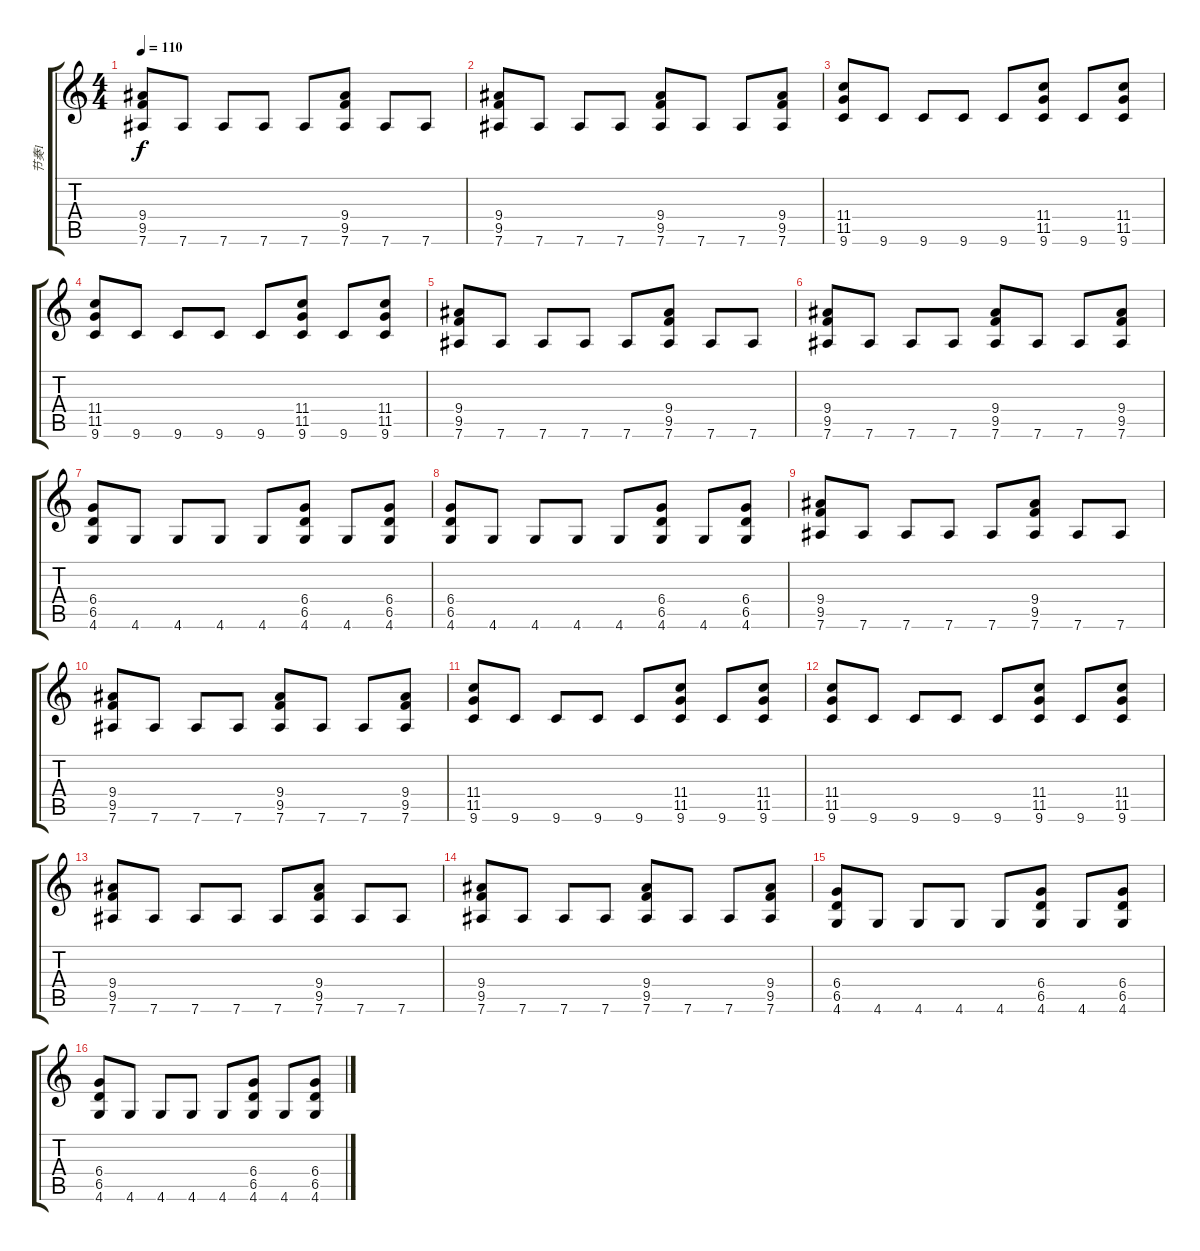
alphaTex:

\track ("节奏1" "节奏1") {instrument distortionguitar}
\staff {score tabs}
\tuning (Eb4 Bb3 Gb3 Db3 Ab2 Eb2) {hide}
\ts (4 4)
\tempo 110
\clef g2
\ks c
(9.4 9.5 7.6).8{dy f} 7.6.8 7.6.8 7.6.8 7.6.8 (9.4 9.5 7.6).8 7.6.8 7.6.8 |
(9.4 9.5 7.6).8 7.6.8 7.6.8 7.6.8 (9.4 9.5 7.6).8 7.6.8 7.6.8 (9.4 9.5 7.6).8 |
(11.4 11.5 9.6).8 9.6.8 9.6.8 9.6.8 9.6.8 (11.4 11.5 9.6).8 9.6.8 (11.4 11.5 9.6).8 |
(11.4 11.5 9.6).8 9.6.8 9.6.8 9.6.8 9.6.8 (11.4 11.5 9.6).8 9.6.8 (11.4 11.5 9.6).8 |
(9.4 9.5 7.6).8 7.6.8 7.6.8 7.6.8 7.6.8 (9.4 9.5 7.6).8 7.6.8 7.6.8 |
(9.4 9.5 7.6).8 7.6.8 7.6.8 7.6.8 (9.4 9.5 7.6).8 7.6.8 7.6.8 (9.4 9.5 7.6).8 |
(6.4 6.5 4.6).8 4.6.8 4.6.8 4.6.8 4.6.8 (6.4 6.5 4.6).8 4.6.8 (6.4 6.5 4.6).8 |
(6.4 6.5 4.6).8 4.6.8 4.6.8 4.6.8 4.6.8 (6.4 6.5 4.6).8 4.6.8 (6.4 6.5 4.6).8 |
(9.4 9.5 7.6).8 7.6.8 7.6.8 7.6.8 7.6.8 (9.4 9.5 7.6).8 7.6.8 7.6.8 |
(9.4 9.5 7.6).8 7.6.8 7.6.8 7.6.8 (9.4 9.5 7.6).8 7.6.8 7.6.8 (9.4 9.5 7.6).8 |
(11.4 11.5 9.6).8 9.6.8 9.6.8 9.6.8 9.6.8 (11.4 11.5 9.6).8 9.6.8 (11.4 11.5 9.6).8 |
(11.4 11.5 9.6).8 9.6.8 9.6.8 9.6.8 9.6.8 (11.4 11.5 9.6).8 9.6.8 (11.4 11.5 9.6).8 |
(9.4 9.5 7.6).8 7.6.8 7.6.8 7.6.8 7.6.8 (9.4 9.5 7.6).8 7.6.8 7.6.8 |
(9.4 9.5 7.6).8 7.6.8 7.6.8 7.6.8 (9.4 9.5 7.6).8 7.6.8 7.6.8 (9.4 9.5 7.6).8 |
(6.4 6.5 4.6).8 4.6.8 4.6.8 4.6.8 4.6.8 (6.4 6.5 4.6).8 4.6.8 (6.4 6.5 4.6).8 |
(6.4 6.5 4.6).8 4.6.8 4.6.8 4.6.8 4.6.8 (6.4 6.5 4.6).8 4.6.8 (6.4 6.5 4.6).8
